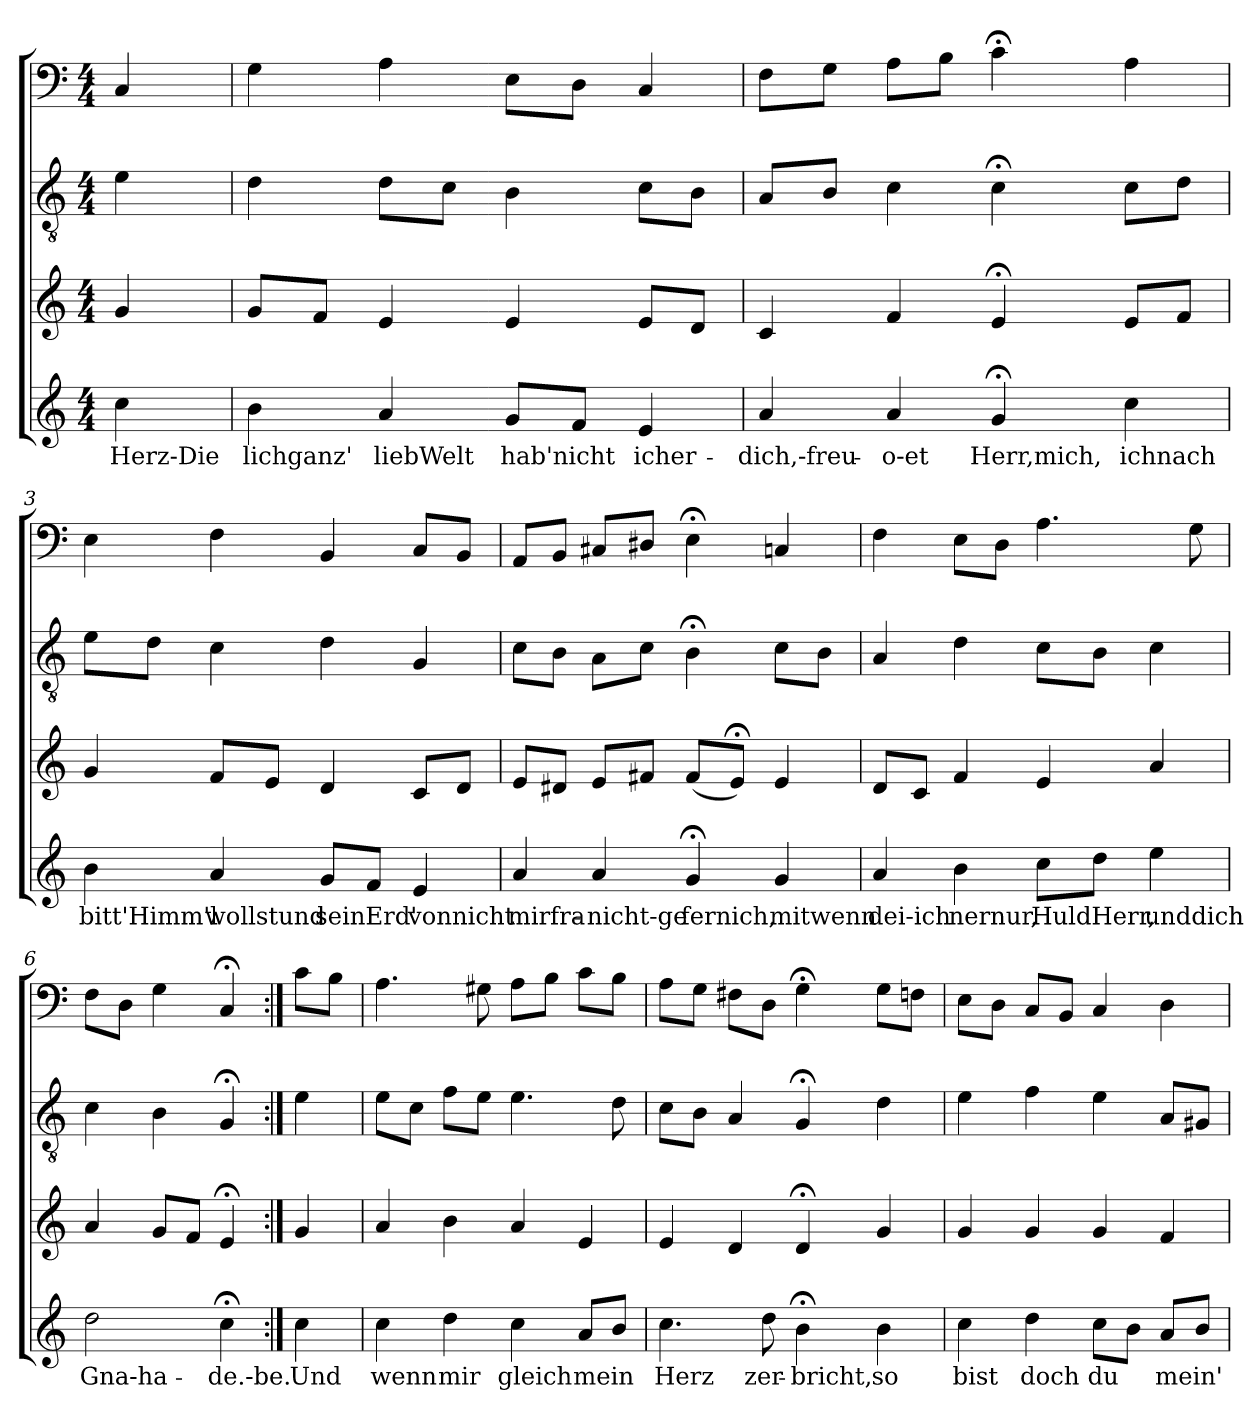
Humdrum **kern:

**kern	**text	**kern	**kern	**kern
*part4	*part4	*part3	*part2	*part1
*staff4	*staff4	*staff3	*staff2	*staff1
*clefG2	*	*clefG2	*clefGv2	*clefF4
*k[]	*	*k[]	*k[]	*k[]
*C:	*	*C:	*C:	*C:
*M4/4	*	*M4/4	*M4/4	*M4/4
=	=	=	=	=
4cc\	Herz-Die	4g/	4e\	4C/
=1	=1	=1	=1	=1
4b\	-lichganz'	8g/L	4d\	4G\
.	.	8f/J	.	.
4a/	liebWelt	4e/	8d\L	4A\
.	.	.	8c\J	.
8g/L	hab'nicht	4e/	4B\	8E\L
8f/J	.	.	.	8D\J
4e/	icher-	8e/L	8c\L	4C/
.	.	8d/J	8B\J	.
=2	=2	=2	=2	=2
4a/	dich,-freu-	4c/	8A/L	8F\L
.	.	.	8B/J	8G\J
4a/	o-et	4f/	4c\	8A\L
.	.	.	.	8B\J
4g;</	Herr,mich,	4e;</	4c;<\	4c;<\
4cc\	ichnach	8e/L	8c\L	4A\
.	.	8f/J	8d\J	.
=3	=3	=3	=3	=3
4b\	bitt'Himm'l	4g/	8e\L	4E\
.	.	.	8d\J	.
4a/	wollstund	8f/L	4c\	4F\
.	.	8e/J	.	.
8g/L	seinErd'	4d/	4d\	4BB/
8f/J	.	.	.	.
4e/	vonnicht	8c/L	4G/	8C/L
.	.	8d/J	.	8BB/J
=4	=4	=4	=4	=4
4a/	mirfra-	8e/L	8c\L	8AA/L
.	.	8d#X/J	8B\J	8BB/J
4a/	nicht-ge	8e/L	8A\L	8C#X/L
.	.	8f#X/J	8c\J	8D#X/J
4g;</	fernich,	(8f#/L	4B;<\	4E;<\
.	.	8e;</J)	.	.
4g/	mitwenn	4e/	8c\L	4Cn/
.	.	.	8B\J	.
=5	=5	=5	=5	=5
4a/	dei-ich	8d/L	4A/	4F\
.	.	8c/J	.	.
4b\	-nernur,	4f/	4d\	8E\L
.	.	.	.	8D\J
8cc\L	HuldHerr,	4e/	8c\L	4.A\
8dd\J	.	.	8B\J	.
4ee\	unddich	4a/	4c\	.
.	.	.	.	8G\
=6	=6	=6	=6	=6
2dd\	Gna-ha-	4a/	4c\	8F\L
.	.	.	.	8D\J
.	.	8g/L	4B\	4G\
.	.	8f/J	.	.
4cc;<\	-de.-be.	4e;</	4G;</	4C;</
=:|!	=:|!	=:|!	=:|!	=:|!
4cc\	Und	4g/	4e\	8c\L
.	.	.	.	8B\J
=7	=7	=7	=7	=7
4cc\	wenn	4a/	8e\L	4.A\
.	.	.	8c\J	.
4dd\	mir	4b\	8f\L	.
.	.	.	8e\J	8G#X\
4cc\	gleich	4a/	4.e\	8A\L
.	.	.	.	8B\J
8a/L	mein	4e/	.	8c\L
8b/J	.	.	8d\	8B\J
=8	=8	=8	=8	=8
4.cc\	Herz	4e/	8c\L	8A\L
.	.	.	8B\J	8G\J
.	.	4d/	4A/	8F#X\L
8dd\	zer-	.	.	8D\J
4b;<\	-bricht,	4d;</	4G;</	4G;<\
4b\	so	4g/	4d\	8G\L
.	.	.	.	8Fn\J
=9	=9	=9	=9	=9
4cc\	bist	4g/	4e\	8E\L
.	.	.	.	8D\J
4dd\	doch	4g/	4f\	8C/L
.	.	.	.	8BB/J
8cc\L	du	4g/	4e\	4C/
8b\J	.	.	.	.
8a/L	mein'	4f/	8A/L	4D\
8b/J	.	.	8G#X/J	.
=	=	=	=	=
*-	*-	*-	*-	*-
